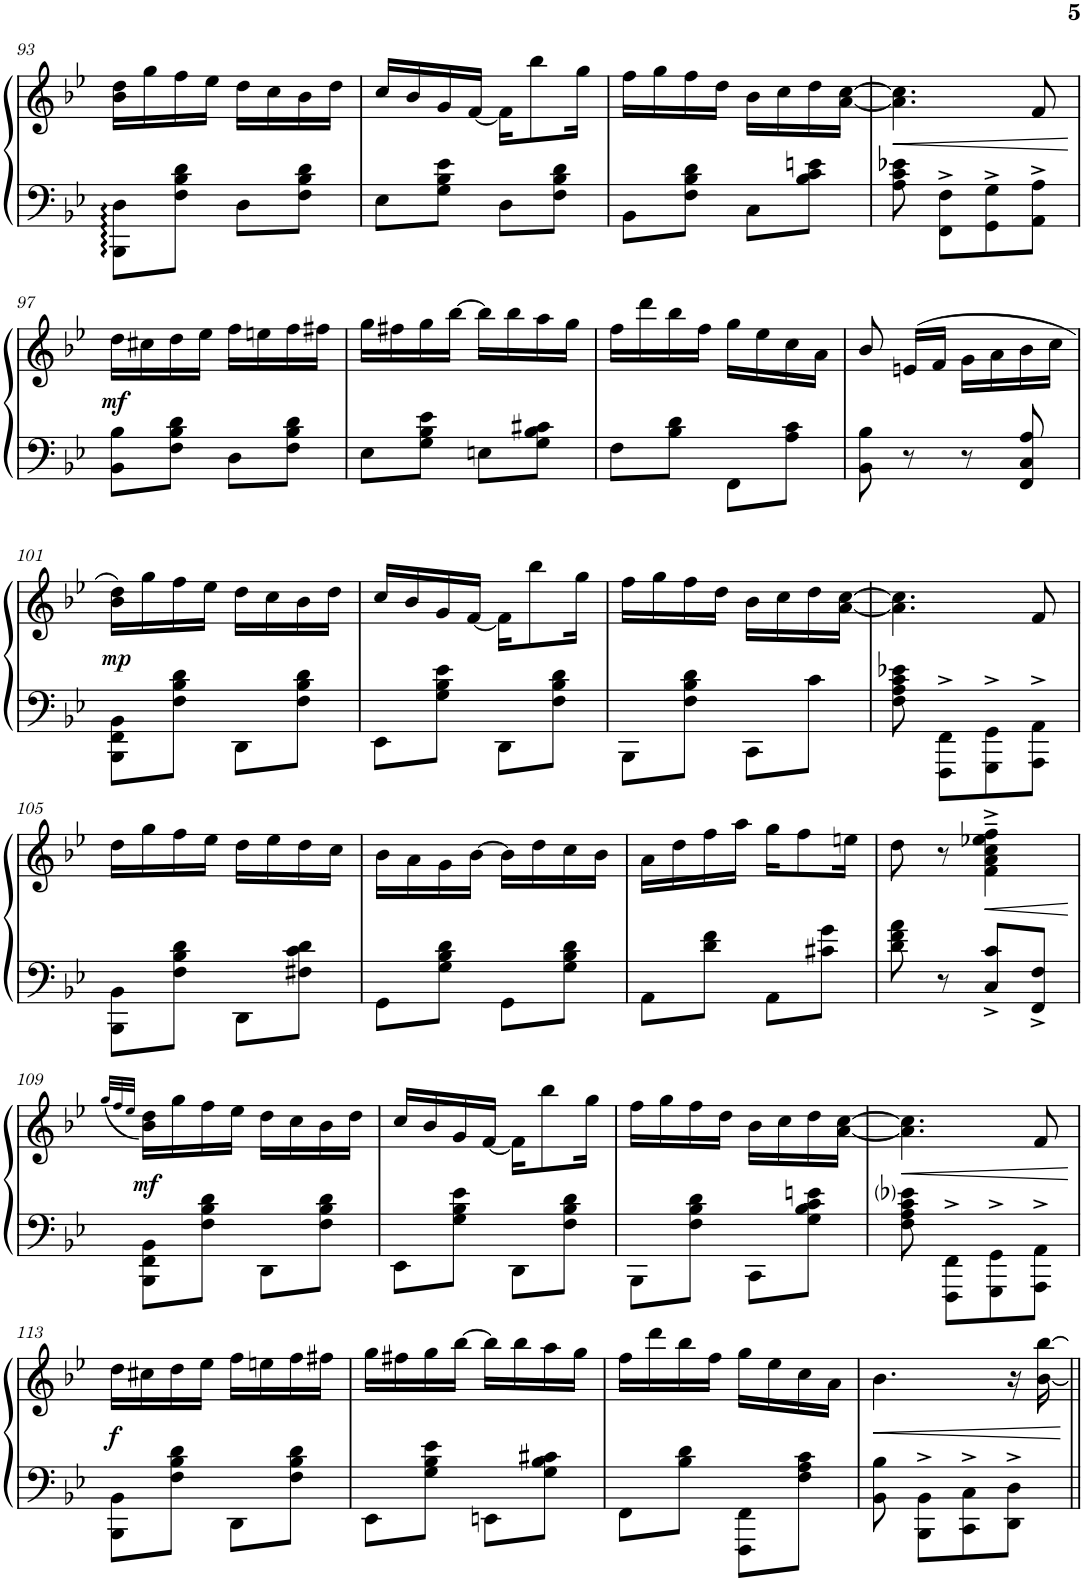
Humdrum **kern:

**kern	**kern	**dynam
*part1	*part1	*part1
*staff2	*staff1	*staff1/2
*I"Piano	*	*
*I'Pno.	*	*
!!LO:PB:g=z
*clefF4	*clefG2	*
*k[b-e-]	*k[b-e-]	*
*M2/4	*M2/4	*
=93	=93	=93
8BBB-\ 8D\L	16b-\ 16dd\LL	.
.	16gg\	.
8F\ 8B-\ 8d\J	16ff\	.
.	16ee-\JJ	.
8D\L	16dd\LL	.
.	16cc\	.
8F\ 8B-\ 8d\J	16b-\	.
.	16dd\JJ	.
=94	=94	=94
8E-\L	16cc/LL	.
.	16b-/	.
8G\ 8B-\ 8e-\J	16g/	.
.	[<16f/JJ	.
8D\L	16f\KL]	.
.	8bb-\	.
8F\ 8B-\ 8d\J	.	.
.	16gg\Jk	.
=95	=95	=95
8BB-\L	16ff\LL	.
.	16gg\	.
8F\ 8B-\ 8d\J	16ff\	.
.	16dd\JJ	.
8C\L	16b-\LL	.
.	16cc\	.
8B-\ 8c\ 8en\J	16dd\	.
.	[<16a\ [16cc\JJ	.
=96	=96	=96
!	!	!LO:HP:b
8A\ 8c\ 8e-X\	4.a\] 4.cc\]	<
8FF\^ 8F\^L	.	.
8GG\^ 8G\^	.	.
8AA\^ 8A\^J	8f/	.
.	.	[
!!LO:LB:g=z
=97	=97	=97
!	!	!LO:DY:b
8BB-\ 8B-\L	16dd\LL	mf
.	16cc#X\	.
8F\ 8B-\ 8d\J	16dd\	.
.	16ee-\JJ	.
8D\L	16ff\LL	.
.	16een\	.
8F\ 8B-\ 8d\J	16ff\	.
.	16ff#X\JJ	.
=98	=98	=98
8E-\L	16gg\LL	.
.	16ff#X\	.
8G\ 8B-\ 8e-\J	16gg\	.
.	[16bb-\JJ	.
8En\L	16bb-\LL]	.
.	16bb-\	.
8G\ 8B-\ 8c#X\J	16aa\	.
.	16gg\JJ	.
=99	=99	=99
8F\L	16ff\LL	.
.	16ddd\	.
8B-\ 8d\J	16bb-\	.
.	16ff\JJ	.
8FF\L	16gg\LL	.
.	16ee-\	.
8A\ 8c\J	16cc\	.
.	16a\JJ	.
=100	=100	=100
8BB-\ 8B-\	8b-/	.
8r	(16en/LL	.
.	16f/JJ	.
8r	16g\LL	.
.	16a\	.
8FF/ 8C/ 8A/	16b-\	.
.	16cc\JJ	.
!!LO:LB:g=z
=101	=101	=101
!	!	!LO:DY:b
8BBB-\ 8FF\ 8BB-\L	16b-\ 16dd\LL)	mp
.	16gg\	.
8F\ 8B-\ 8d\J	16ff\	.
.	16ee-\JJ	.
8DD\L	16dd\LL	.
.	16cc\	.
8F\ 8B-\ 8d\J	16b-\	.
.	16dd\JJ	.
=102	=102	=102
8EE-\L	16cc/LL	.
.	16b-/	.
8G\ 8B-\ 8e-\J	16g/	.
.	[<16f/JJ	.
8DD\L	16f\KL]	.
.	8bb-\	.
8F\ 8B-\ 8d\J	.	.
.	16gg\Jk	.
=103	=103	=103
8BBB-\L	16ff\LL	.
.	16gg\	.
8F\ 8B-\ 8d\J	16ff\	.
.	16dd\JJ	.
8CC\L	16b-\LL	.
.	16cc\	.
8c\J	16dd\	.
.	[<16a\ [16cc\JJ	.
=104	=104	=104
8F\ 8A\ 8c\ 8e-X\	4.a\] 4.cc\]	.
8FFF\^ 8FF\^L	.	.
8GGG\^ 8GG\^	.	.
8AAA\^ 8AA\^J	8f/	.
!!LO:LB:g=z
=105	=105	=105
8BBB-\ 8BB-\L	16dd\LL	.
.	16gg\	.
8F\ 8B-\ 8d\J	16ff\	.
.	16ee-\JJ	.
8DD\L	16dd\LL	.
.	16ee-\	.
8F#X\ 8c\ 8d\J	16dd\	.
.	16cc\JJ	.
=106	=106	=106
8GG\L	16b-\LL	.
.	16a\	.
8G\ 8B-\ 8d\J	16g\	.
.	[16b-\JJ	.
8GG\L	16b-\LL]	.
.	16dd\	.
8G\ 8B-\ 8d\J	16cc\	.
.	16b-\JJ	.
=107	=107	=107
8AA\L	16a\LL	.
.	16dd\	.
8d\ 8f\J	16ff\	.
.	16aa\JJ	.
8AA\L	16gg\KL	.
.	8ff\	.
8c#X\ 8g\J	.	.
.	16een\Jk	.
=108	=108	=108
8d\ 8f\ 8a\	8dd\	.
8r	8r	.
!	!	!LO:HP:b
8C/^ 8c/^L	4f\~^ 4a\~^ 4cc\~^ 4ee-X\~^ 4ff\~^	<
8FF/^ 8F/^J	.	.
.	.	[
!!LO:LB:g=z
=109	=109	=109
.	(32qgg/LLL	.
.	32qff/	.
.	32qee-/JJJ	.
!	!	!LO:DY:b
8BBB-\ 8FF\ 8BB-\L	16b-\ 16dd\LL)	mf
.	16gg\	.
8F\ 8B-\ 8d\J	16ff\	.
.	16ee-\JJ	.
8DD\L	16dd\LL	.
.	16cc\	.
8F\ 8B-\ 8d\J	16b-\	.
.	16dd\JJ	.
=110	=110	=110
8EE-\L	16cc/LL	.
.	16b-/	.
8G\ 8B-\ 8e-\J	16g/	.
.	[<16f/JJ	.
8DD\L	16f\KL]	.
.	8bb-\	.
8F\ 8B-\ 8d\J	.	.
.	16gg\Jk	.
=111	=111	=111
8BBB-\L	16ff\LL	.
.	16gg\	.
8F\ 8B-\ 8d\J	16ff\	.
.	16dd\JJ	.
8CC\L	16b-\LL	.
.	16cc\	.
8G\ 8B-\ 8c\ 8en\J	16dd\	.
.	[<16a\ [16cc\JJ	.
=112	=112	=112
!	!	!LO:HP:b
8F\ 8A\ 8c\ 8e-i\	4.a\] 4.cc\]	<
8FFF\^ 8FF\^L	.	.
8GGG\^ 8GG\^	.	.
8AAA\^ 8AA\^J	8f/	.
.	.	[
!!LO:LB:g=z
=113	=113	=113
!	!	!LO:DY:b
8BBB-\ 8BB-\L	16dd\LL	f
.	16cc#X\	.
8F\ 8B-\ 8d\J	16dd\	.
.	16ee-\JJ	.
8DD\L	16ff\LL	.
.	16een\	.
8F\ 8B-\ 8d\J	16ff\	.
.	16ff#X\JJ	.
=114	=114	=114
8EE-\L	16gg\LL	.
.	16ff#X\	.
8G\ 8B-\ 8e-\J	16gg\	.
.	[16bb-\JJ	.
8EEn\L	16bb-\LL]	.
.	16bb-\	.
8G\ 8B-\ 8c#X\J	16aa\	.
.	16gg\JJ	.
=115	=115	=115
8FF\L	16ff\LL	.
.	16ddd\	.
8B-\ 8d\J	16bb-\	.
.	16ff\JJ	.
8FFF\ 8FF\L	16gg\LL	.
.	16ee-\	.
8F\ 8A\ 8c\J	16cc\	.
.	16a\JJ	.
=116	=116	=116
!	!	!LO:HP:b
8BB-\ 8B-\	4.b-\	<
8BBB-\^ 8BB-\^L	.	.
8CC\^ 8C\^	.	.
8DD\^ 8D\^J	16r	.
.	[16b-\ [16bb-\	.
.	.	[
=||	=||	=||
*-	*-	*-
